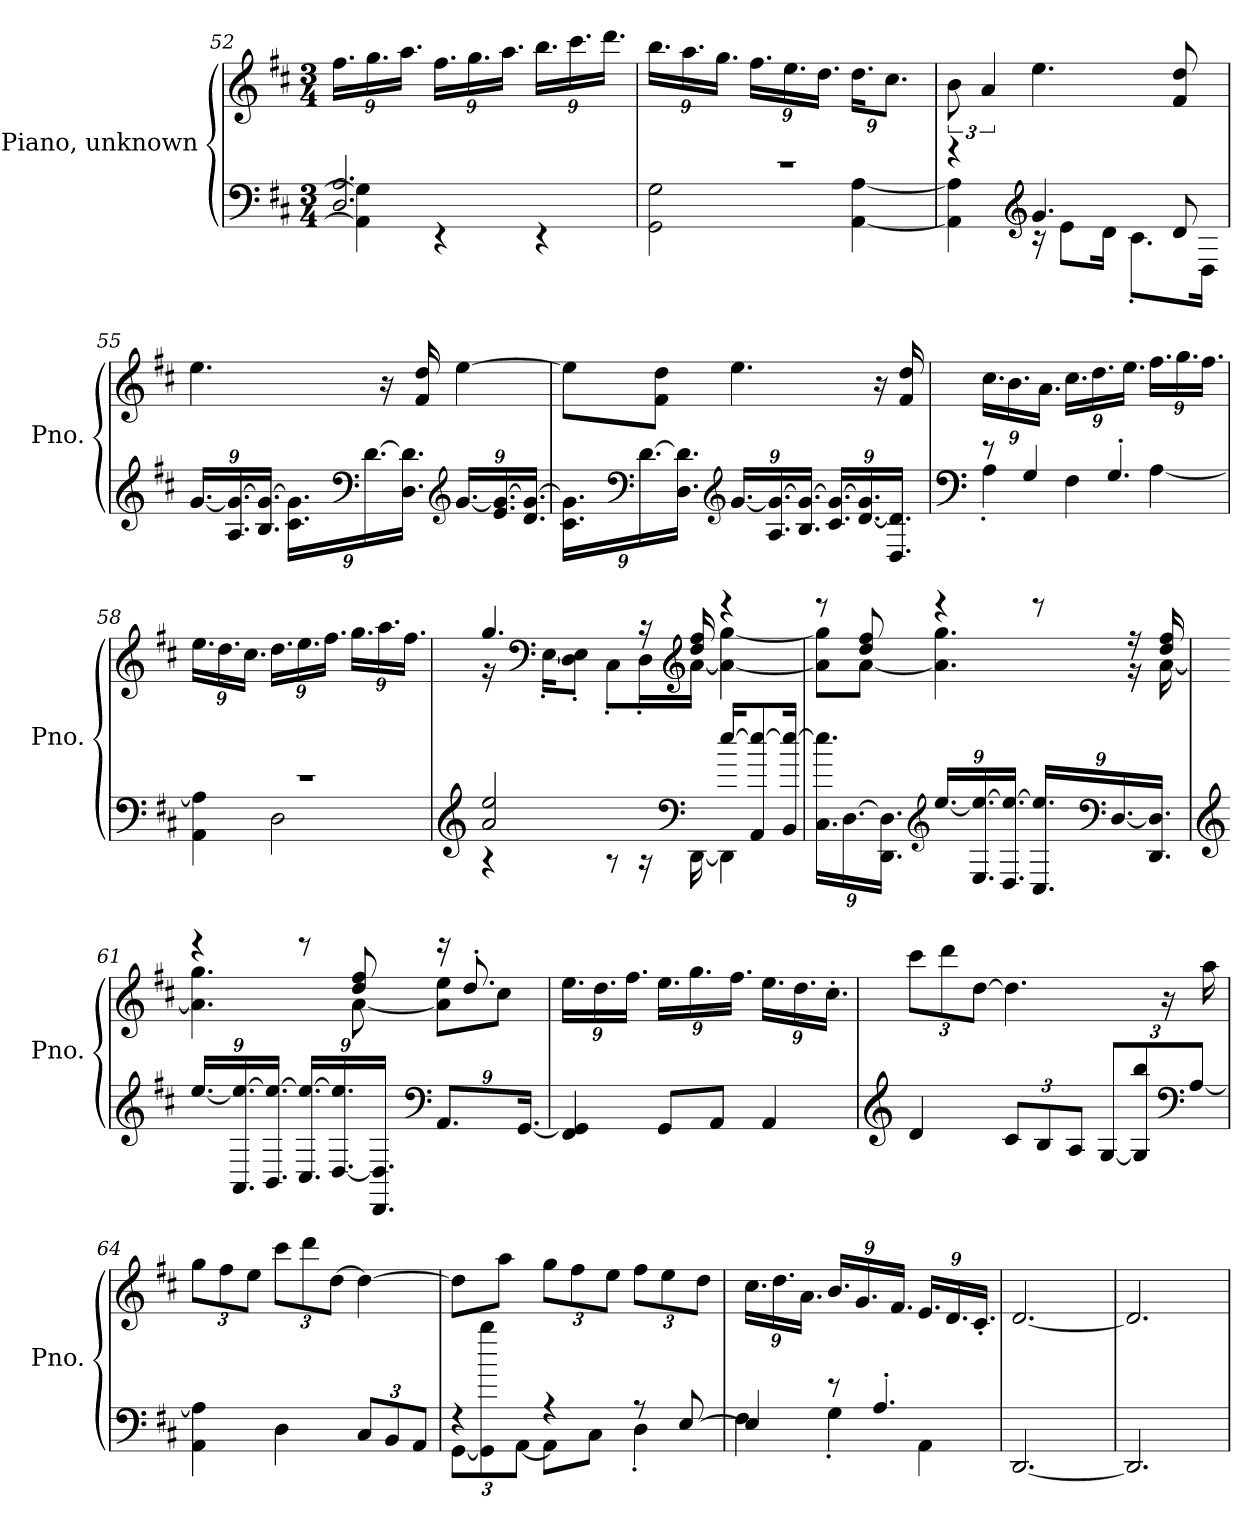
**kern	**kern
*part1	*part1
*staff2	*staff1
*I"Piano, unknown	*
*I'Pno.	*
!!LO:LB:g=z
*clefF4	*clefG2
*k[f#c#]	*k[f#c#]
*M3/4	*M3/4
=52	=52
*^	*
*	*	*Xbrackettup
2.D/ 2.A/	4AA\] 4G\]	18.ff#\LL
.	.	18.gg\
.	.	18.aa\JJ
.	4r	18.ff#\LL
.	.	18.gg\
.	.	18.aa\JJ
.	4r	18.bb\LL
.	.	18.ccc#\
.	.	18.ddd\JJ
=53	=53	=53
2.r	2GG\ 2G\	18.bb\LL
.	.	18.aa\
.	.	18.gg\JJ
.	.	18.ff#\LL
.	.	18.ee\
.	.	18.dd\JJ
.	[4AA\ [4A\	18.dd\KL
.	.	9.cc#\J
=54	=54	=54
*	*	*brackettup
4r	4AA\] 4A\]	12b\
.	.	6a/
*clefG2	*	*
4.g/	16r	4.ee\
.	8e\L	.
.	16d\Jk	.
.	8.c#'\L	.
8d/	.	8f#/ 8dd/
.	16D\Jk	.
*v	*v	*
!!LO:LB:g=z
=55	=55
*Xbrackettup	*
[18.g/LL	4.ee\
18.A/ 18.g/_	.
18.B/ 18.g/_JJ	.
18.c#\ 18.g\]LL	.
*clefF4	*
[18.d\	.
.	16r
18.D\ 18.d\]JJ	.
.	16f#/ 16dd/
*clefG2	*
[18.g/LL	[4ee\
18.e/ 18.g/_	.
18.d/ 18.g/_JJ	.
=56	=56
18.c#\ 18.g\]LL	8ee\L]
*clefF4	*
[18.d\	.
.	8f#\ 8dd\J
18.D\ 18.d\]JJ	.
*clefG2	*
[18.g/LL	4.ee\
18.A/ 18.g/_	.
18.B/ 18.g/_JJ	.
18.c#/ 18.g/_LL	.
[18.d/ 18.g/]	.
.	16r
18.D/ 18.d/]JJ	.
.	16f#/ 16dd/
!!LO:PB:g=z
=57	=57
*clefF4	*
*^	*
*	*	*Xbrackettup
8r	4A'\	18.cc#\LL
.	.	18.b\
4G/	.	.
.	.	18.a\JJ
.	4F#\	18.cc#\LL
.	.	18.dd\
4.G'/	.	.
.	.	18.ee\JJ
.	[4A\	18.ff#\LL
.	.	18.gg\
.	.	18.ff#\JJ
=58	=58	=58
2.r	4AA\ 4A\]	18.ee\LL
.	.	18.dd\
.	.	18.cc#\JJ
.	2D\	18.dd\LL
.	.	18.ee\
.	.	18.ff#\JJ
.	.	18.gg\LL
.	.	18.aa\
.	.	18.ff#\JJ
=59	=59	=59
*clefG2	*	*
*	*	*^
2a/ 2ee/	4r	4.gg/	16r
*	*	*clefF4	*
.	.	.	[16E'\KL
.	.	.	8D\' 8E\]'J
.	8r	.	8C#'\L
.	16r	16r	16D'\L
*clefF4	*	*clefG2	*
.	[16DD\	16dd/ 16ff#/	[16a\JJ
[16ee/KL	4DD\]	4r	4a\_ [4gg\
8AA/ 8ee/_	.	.	.
16BB/ 16ee/_Jk	.	.	.
*v	*v	*	*
!!LO:LB:g=z	!!
=60	=60	=60
18.C#\ 18.ee\]LL	8r	8a\] 8gg\]L
[18.D\	.	.
.	8dd/ 8ff#/	[8a\J
18.DD\ 18.D\]JJ	.	.
*clefG2	*	*
[18.ee/LL	4r	4.a\] 4.gg\
18.E/ 18.ee/_	.	.
18.D/ 18.ee/_JJ	.	.
18.C#/ 18.ee/]LL	8r	.
*clefF4	*	*
[18.D/	.	.
.	16r	16r
18.DD/ 18.D/]JJ	.	.
.	16dd/ 16ff#/	[16a\
=61	=61	=61
*clefG2	*	*
[18.ee/LL	4r	4.a\] 4.gg\
18.AA/ 18.ee/_	.	.
18.BB/ 18.ee/_JJ	.	.
18.C#/ 18.ee/_LL	8r	.
[18.D/ 18.ee/]	.	.
.	8dd/ 8ff#/	[8a\
18.DD/ 18.D/]JJ	.	.
*clefF4	*	*
9.AA/L	16r	8a\] 8ee\L
.	8.dd'/	.
.	.	8cc#\J
[18.GG/Jk	.	.
*	*v	*v
!!LO:LB:g=z
=62	=62
4FF#/ 4GG/]	18.ee\LL
.	18.dd\
.	18.ff#\JJ
8GG/L	18.ee\LL
.	18.gg\
8AA/J	.
.	18.ff#\JJ
4AA/	18.ee\LL
.	18.dd\
.	18.cc#'\JJ
=63	=63
*clefG2	*
4d/	12ccc#\L
.	12ddd\
.	[12dd\J
12c#/L	4.dd\]
12B/	.
12A/J	.
[12G/L	.
12G/] 12bb/	.
.	16r
*clefF4	*
[12A/J	.
.	16aa\
=64	=64
4AA\ 4A\]	12gg\L
.	12ff#\
.	12ee\J
4D\	12ccc#\L
.	12ddd\
.	[12dd\J
12C#/L	4dd\_
12BB/	.
12AA/J	.
!!LO:LB:g=z
=65	=65
*^	*
4r	[12GG\L	8dd\L]
.	12GG\] 12bb\	.
.	.	8aa\J
.	[12AA\J	.
4r	8AA\L]	12gg\L
.	.	12ff#\
.	8C#\J	.
.	.	12ee\J
8r	4D'\	12ff#\L
.	.	12ee\
[8E/	.	.
.	.	12dd\J
=66	=66	=66
4E/]	4F#\	18.cc#\LL
.	.	18.dd\
.	.	18.a\JJ
8r	4G'\	18.b/LL
.	.	18.g/
4.A'/	.	.
.	.	18.f#/JJ
.	4AA\	18.e/LL
.	.	18.d/
.	.	18.c#'/JJ
*v	*v	*
=67	=67
[2.DD/	[2.d/
=68	=68
2.DD/]	2.d/]
=	=
*-	*-
